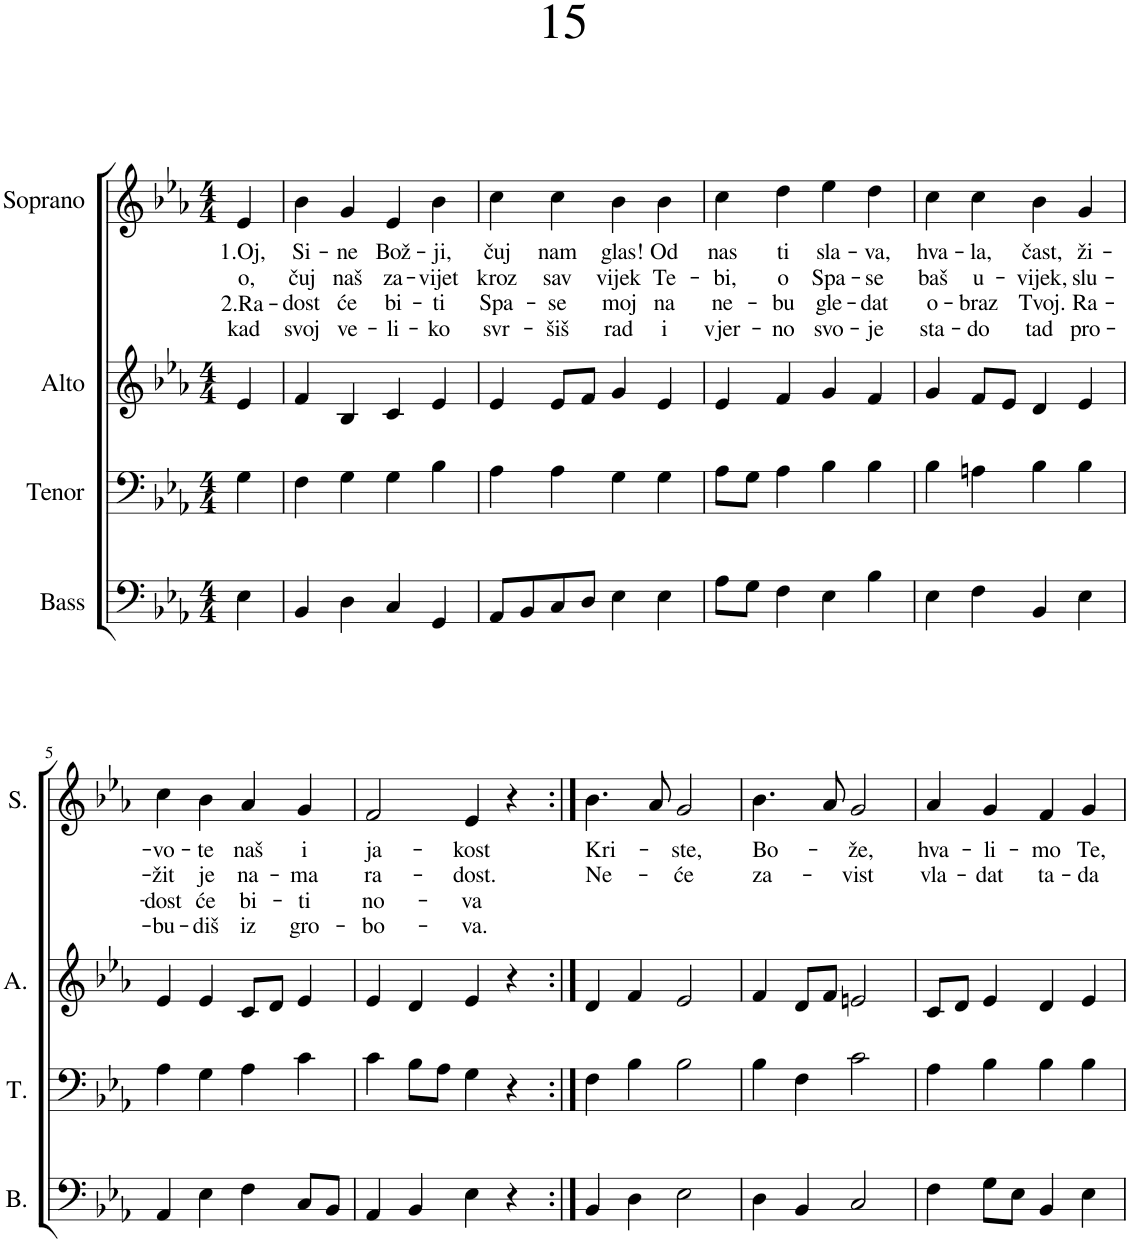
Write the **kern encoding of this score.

**kern	**kern	**kern	**kern	**text	**text	**text	**text
*part4	*part3	*part2	*part1	*part1	*part1	*part1	*part1
*staff4	*staff3	*staff2	*staff1	*staff1	*staff1	*staff1	*staff1
*I"Bass	*I"Tenor	*I"Alto	*I"Soprano	*	*	*	*
*I'B.	*I'T.	*I'A.	*I'S.	*	*	*	*
*clefF4	*clefF4	*clefG2	*clefG2	*	*	*	*
*k[b-e-a-]	*k[b-e-a-]	*k[b-e-a-]	*k[b-e-a-]	*	*	*	*
*M4/4	*M4/4	*M4/4	*M4/4	*	*	*	*
=	=	=	=	=	=	=	=
!	!	!	!	!LO:LY:b	!LO:LY:b	!LO:LY:b	!LO:LY:b
4E-\	4G\	4e-/	4e-/	1.Oj,	o,	2.Ra-	kad
=1	=1	=1	=1	=1	=1	=1	=1
!	!	!	!	!LO:LY:b	!LO:LY:b	!LO:LY:b	!LO:LY:b
4BB-/	4F\	4f/	4b-\	Si-	čuj	-dost	svoj
!	!	!	!	!LO:LY:b	!LO:LY:b	!LO:LY:b	!LO:LY:b
4D\	4G\	4B-/	4g/	-ne	naš	će	ve-
!	!	!	!	!LO:LY:b	!LO:LY:b	!LO:LY:b	!LO:LY:b
4C/	4G\	4c/	4e-/	Bož-	za-	bi-	-li-
!	!	!	!	!LO:LY:b	!LO:LY:b	!LO:LY:b	!LO:LY:b
4GG/	4B-\	4e-/	4b-\	-ji,	-vijet	-ti	-ko
=2	=2	=2	=2	=2	=2	=2	=2
!	!	!	!	!LO:LY:b	!LO:LY:b	!LO:LY:b	!LO:LY:b
8AA-/L	4A-\	4e-/	4cc\	čuj	kroz	Spa-	svr-
8BB-/	.	.	.	.	.	.	.
!	!	!	!	!LO:LY:b	!LO:LY:b	!LO:LY:b	!LO:LY:b
8C/	4A-\	8e-/L	4cc\	nam	sav	-se	-šiš
8D/J	.	8f/J	.	.	.	.	.
!	!	!	!	!LO:LY:b	!LO:LY:b	!LO:LY:b	!LO:LY:b
4E-\	4G\	4g/	4b-\	glas!	vijek	moj	rad
!	!	!	!	!LO:LY:b	!LO:LY:b	!LO:LY:b	!LO:LY:b
4E-\	4G\	4e-/	4b-\	Od	Te-	na	i
=3	=3	=3	=3	=3	=3	=3	=3
!	!	!	!	!LO:LY:b	!LO:LY:b	!LO:LY:b	!LO:LY:b
8A-\L	8A-\L	4e-/	4cc\	nas	-bi,	ne-	vjer-
8G\J	8G\J	.	.	.	.	.	.
!	!	!	!	!LO:LY:b	!LO:LY:b	!LO:LY:b	!LO:LY:b
4F\	4A-\	4f/	4dd\	ti	o	-bu	-no
!	!	!	!	!LO:LY:b	!LO:LY:b	!LO:LY:b	!LO:LY:b
4E-\	4B-\	4g/	4ee-\	sla-	Spa-	gle-	svo-
!	!	!	!	!LO:LY:b	!LO:LY:b	!LO:LY:b	!LO:LY:b
4B-\	4B-\	4f/	4dd\	-va,	-se	-dat	-je
=4	=4	=4	=4	=4	=4	=4	=4
!	!	!	!	!LO:LY:b	!LO:LY:b	!LO:LY:b	!LO:LY:b
4E-\	4B-\	4g/	4cc\	hva-	baš	o-	sta-
!	!	!	!	!LO:LY:b	!LO:LY:b	!LO:LY:b	!LO:LY:b
4F\	4An\	8f/L	4cc\	-la,	u-	-braz	-do
.	.	8e-/J	.	.	.	.	.
!	!	!	!	!LO:LY:b	!LO:LY:b	!LO:LY:b	!LO:LY:b
4BB-/	4B-\	4d/	4b-\	čast,	-vijek,	Tvoj.	tad
!	!	!	!	!LO:LY:b	!LO:LY:b	!LO:LY:b	!LO:LY:b
4E-\	4B-\	4e-/	4g/	ži-	slu-	Ra-	pro-
!!LO:LB:g=z
=5	=5	=5	=5	=5	=5	=5	=5
!	!	!	!	!LO:LY:b	!LO:LY:b	!LO:LY:b	!LO:LY:b
4AA-/	4A-\	4e-/	4cc\	-vo-	-žit	-dost	-bu-
!	!	!	!	!LO:LY:b	!LO:LY:b	!LO:LY:b	!LO:LY:b
4E-\	4G\	4e-/	4b-\	-te	je	će	-diš
!	!	!	!	!LO:LY:b	!LO:LY:b	!LO:LY:b	!LO:LY:b
4F\	4A-\	8c/L	4a-/	naš	na-	bi-	iz
.	.	8d/J	.	.	.	.	.
!	!	!	!	!LO:LY:b	!LO:LY:b	!LO:LY:b	!LO:LY:b
8C/L	4c\	4e-/	4g/	i	-ma	-ti	gro-
8BB-/J	.	.	.	.	.	.	.
=6	=6	=6	=6	=6	=6	=6	=6
!	!	!	!	!LO:LY:b	!LO:LY:b	!LO:LY:b	!LO:LY:b
4AA-/	4c\	4e-/	2f/	ja-	ra-	no-	-bo-
4BB-/	8B-\L	4d/	.	.	.	.	.
.	8A-\J	.	.	.	.	.	.
!	!	!	!	!LO:LY:b	!LO:LY:b	!LO:LY:b	!LO:LY:b
4E-\	4G\	4e-/	4e-/	-kost	-dost.	-va	-va.
4r	4r	4r	4r	.	.	.	.
=7:|!	=7:|!	=7:|!	=7:|!	=7:|!	=7:|!	=7:|!	=7:|!
!	!	!	!	!LO:LY:b	!LO:LY:b	!	!
4BB-/	4F\	4d/	4.b-\	Kri-	Ne-	.	.
4D\	4B-\	4f/	.	.	.	.	.
.	.	.	8a-/	.	.	.	.
!	!	!	!	!LO:LY:b	!LO:LY:b	!	!
2E-\	2B-\	2e-/	2g/	-ste,	-će	.	.
=8	=8	=8	=8	=8	=8	=8	=8
!	!	!	!	!LO:LY:b	!LO:LY:b	!	!
4D\	4B-\	4f/	4.b-\	Bo-	za-	.	.
4BB-/	4F\	8d/L	.	.	.	.	.
.	.	8f/J	8a-/	.	.	.	.
!	!	!	!	!LO:LY:b	!LO:LY:b	!	!
2C/	2c\	2en/	2g/	-že,	-vist	.	.
=9	=9	=9	=9	=9	=9	=9	=9
!	!	!	!	!LO:LY:b	!LO:LY:b	!	!
4F\	4A-\	8c/L	4a-/	hva-	vla-	.	.
.	.	8d/J	.	.	.	.	.
!	!	!	!	!LO:LY:b	!LO:LY:b	!	!
8G\L	4B-\	4e-/	4g/	-li-	-dat	.	.
8E-\J	.	.	.	.	.	.	.
!	!	!	!	!LO:LY:b	!LO:LY:b	!	!
4BB-/	4B-\	4d/	4f/	-mo	ta-	.	.
!	!	!	!	!LO:LY:b	!LO:LY:b	!	!
4E-\	4B-\	4e-/	4g/	Te,	-da	.	.
=	=	=	=	=	=	=	=
*-	*-	*-	*-	*-	*-	*-	*-
